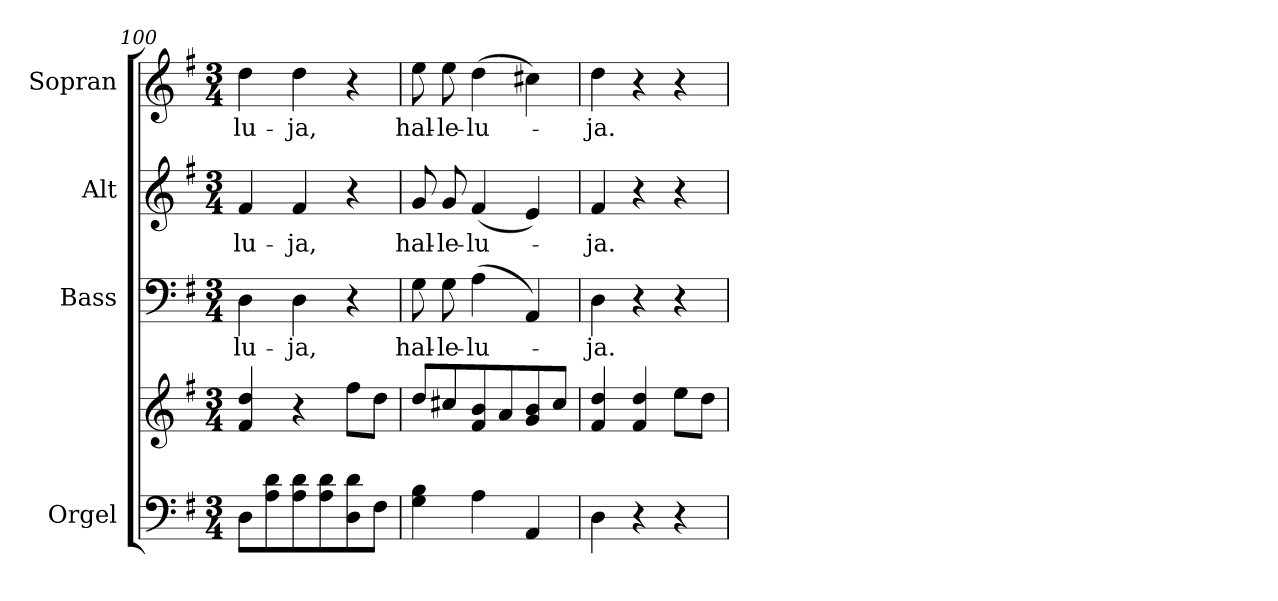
**kern	**kern	**kern	**text	**kern	**text	**kern	**text
*part4	*part4	*part3	*part3	*part2	*part2	*part1	*part1
*staff5	*staff4	*staff3	*staff3	*staff2	*staff2	*staff1	*staff1
*I"Orgel	*	*I"Bass	*	*I"Alt	*	*I"Sopran	*
*I'Org.	*	*I'B.	*	*I'A.	*	*I'S.	*
*clefF4	*clefG2	*clefF4	*	*clefG2	*	*clefG2	*
*k[f#]	*k[f#]	*k[f#]	*	*k[f#]	*	*k[f#]	*
*G:	*G:	*G:	*	*G:	*	*G:	*
*M3/4	*M3/4	*M3/4	*	*M3/4	*	*M3/4	*
=100	=100	=100	=100	=100	=100	=100	=100
!	!	!	!LO:LY:b	!	!LO:LY:b	!	!LO:LY:b
8D\L	4f#/ 4dd/	4D\	-lu-	4f#/	-lu-	4dd\	-lu-
8A\ 8d\	.	.	.	.	.	.	.
!	!	!	!LO:LY:b	!	!LO:LY:b	!	!LO:LY:b
8A\ 8d\	4r	4D\	-ja,	4f#/	-ja,	4dd\	-ja,
8A\ 8d\	.	.	.	.	.	.	.
8D\ 8d\	8ff#\L	4r	.	4r	.	4r	.
8F#\J	8dd\J	.	.	.	.	.	.
=101	=101	=101	=101	=101	=101	=101	=101
!	!	!	!LO:LY:b	!	!LO:LY:b	!	!LO:LY:b
4G\ 4B\	8dd/L	8G\	hal-	8g/	hal-	8ee\	hal-
!	!	!	!LO:LY:b	!	!LO:LY:b	!	!LO:LY:b
.	8cc#X/	8G\	-le-	8g/	-le-	8ee\	-le-
!	!	!	!LO:LY:b	!	!LO:LY:b	!	!LO:LY:b
4A\	8f#/ 8b/	(>4A\	-lu-	(<4f#/	-lu-	(>4dd\	-lu-
.	8a/	.	.	.	.	.	.
4AA/	8g/ 8b/	4AA/)	.	4e/)	.	4cc#X\)	.
.	8cc#/J	.	.	.	.	.	.
=102	=102	=102	=102	=102	=102	=102	=102
!	!	!	!LO:LY:b	!	!LO:LY:b	!	!LO:LY:b
4D\	4f#/ 4dd/	4D\	-ja.	4f#/	-ja.	4dd\	-ja.
4r	4f#/ 4dd/	4r	.	4r	.	4r	.
4r	8ee\L	4r	.	4r	.	4r	.
.	8dd\J	.	.	.	.	.	.
=	=	=	=	=	=	=	=
*-	*-	*-	*-	*-	*-	*-	*-
